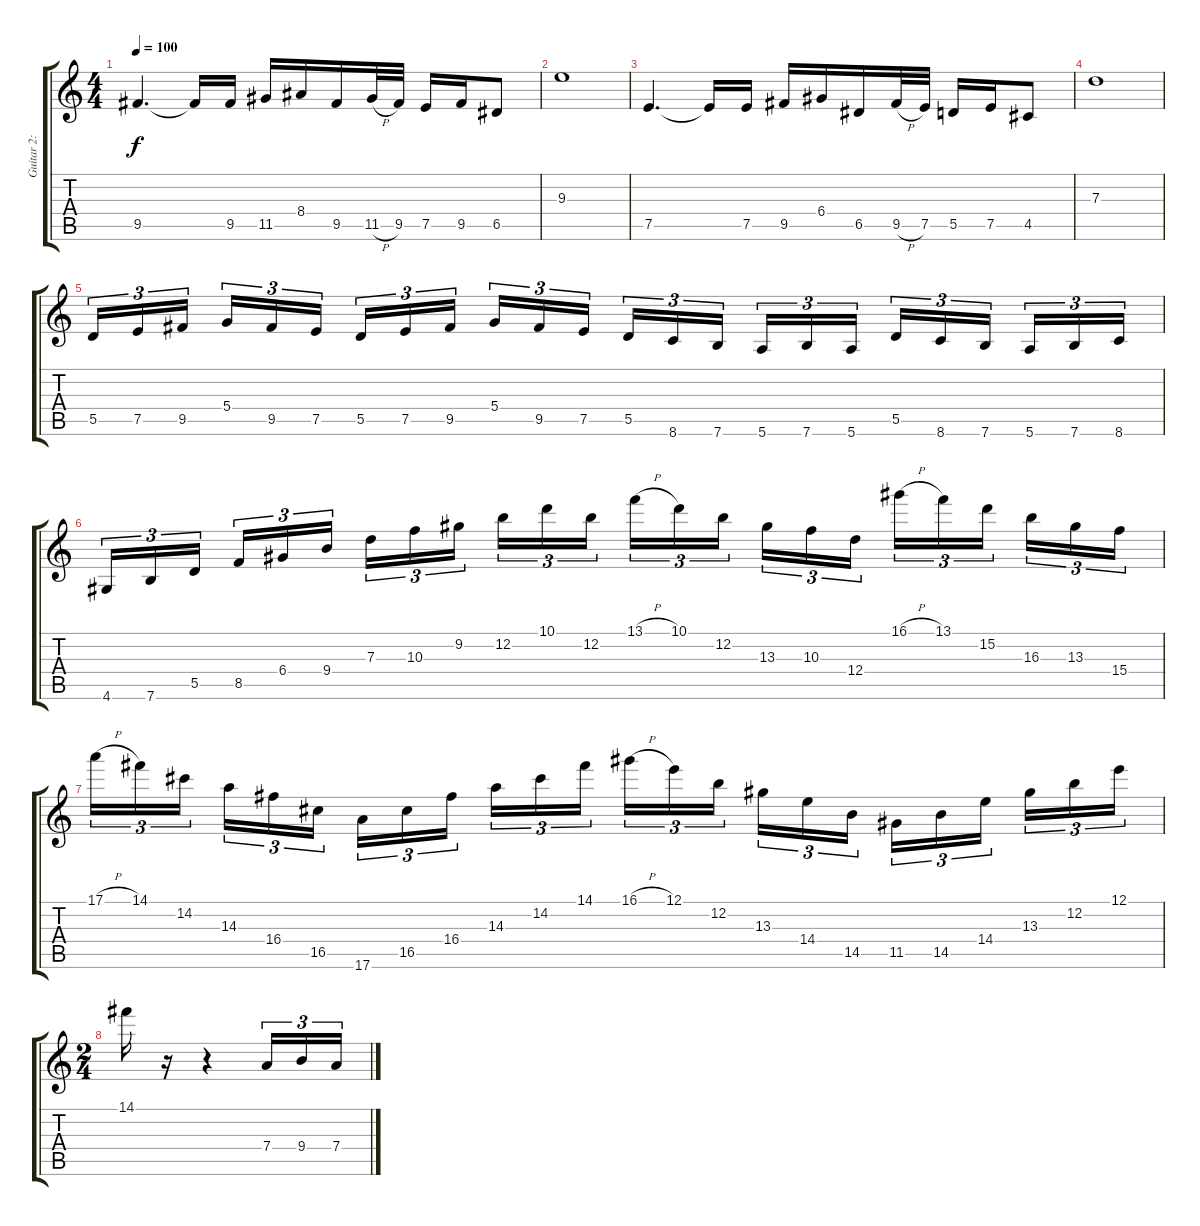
\track ("Guitar 2: arpeggios" "Guitar 2: ") {instrument electricguitarjazz}
\staff {score tabs}
\tuning (E4 B3 G3 D3 A2 E2) {hide}
\ts (4 4)
\tempo 100
\clef g2
\ks c
9.5.4{d dy f} 9.5{t}.16 9.5.16 11.5.16 8.4.16 9.5.16 11.5{h}.32 9.5.32 7.5.16 9.5.16 6.5.8 |
9.3.1 |
7.5.4{d} 7.5{t}.16 7.5.16 9.5.16 6.4.16 6.5.16 9.5{h}.32 7.5.32 5.5.16 7.5.16 4.5.8 |
7.3.1 |
5.5.16{tu (3 2)} 7.5.16{tu (3 2)} 9.5.16{tu (3 2) beam splitsecondary} 5.4.16{tu (3 2)} 9.5.16{tu (3 2)} 7.5.16{tu (3 2)} 5.5.16{tu (3 2)} 7.5.16{tu (3 2)} 9.5.16{tu (3 2) beam splitsecondary} 5.4.16{tu (3 2)} 9.5.16{tu (3 2)} 7.5.16{tu (3 2)} 5.5.16{tu (3 2)} 8.6.16{tu (3 2)} 7.6.16{tu (3 2) beam splitsecondary} 5.6.16{tu (3 2)} 7.6.16{tu (3 2)} 5.6.16{tu (3 2)} 5.5.16{tu (3 2)} 8.6.16{tu (3 2)} 7.6.16{tu (3 2) beam splitsecondary} 5.6.16{tu (3 2)} 7.6.16{tu (3 2)} 8.6.16{tu (3 2)} |
4.6.16{tu (3 2)} 7.6.16{tu (3 2)} 5.5.16{tu (3 2) beam splitsecondary} 8.5.16{tu (3 2)} 6.4.16{tu (3 2)} 9.4.16{tu (3 2)} 7.3.16{tu (3 2)} 10.3.16{tu (3 2)} 9.2.16{tu (3 2) beam splitsecondary} 12.2.16{tu (3 2)} 10.1.16{tu (3 2)} 12.2.16{tu (3 2)} 13.1{h}.16{tu (3 2)} 10.1.16{tu (3 2)} 12.2.16{tu (3 2) beam splitsecondary} 13.3.16{tu (3 2)} 10.3.16{tu (3 2)} 12.4.16{tu (3 2)} 16.1{h}.16{tu (3 2)} 13.1.16{tu (3 2)} 15.2.16{tu (3 2) beam splitsecondary} 16.3.16{tu (3 2)} 13.3.16{tu (3 2)} 15.4.16{tu (3 2)} |
17.1{h}.16{tu (3 2)} 14.1.16{tu (3 2)} 14.2.16{tu (3 2) beam splitsecondary} 14.3.16{tu (3 2)} 16.4.16{tu (3 2)} 16.5.16{tu (3 2)} 17.6.16{tu (3 2)} 16.5.16{tu (3 2)} 16.4.16{tu (3 2) beam splitsecondary} 14.3.16{tu (3 2)} 14.2.16{tu (3 2)} 14.1.16{tu (3 2)} 16.1{h}.16{tu (3 2)} 12.1.16{tu (3 2)} 12.2.16{tu (3 2) beam splitsecondary} 13.3.16{tu (3 2)} 14.4.16{tu (3 2)} 14.5.16{tu (3 2)} 11.5.16{tu (3 2)} 14.5.16{tu (3 2)} 14.4.16{tu (3 2) beam splitsecondary} 13.3.16{tu (3 2)} 12.2.16{tu (3 2)} 12.1.16{tu (3 2)} |
\ts (2 4)
14.1.16 r.16 r.4 7.4.16{tu (3 2)} 9.4.16{tu (3 2)} 7.4.16{tu (3 2)}
